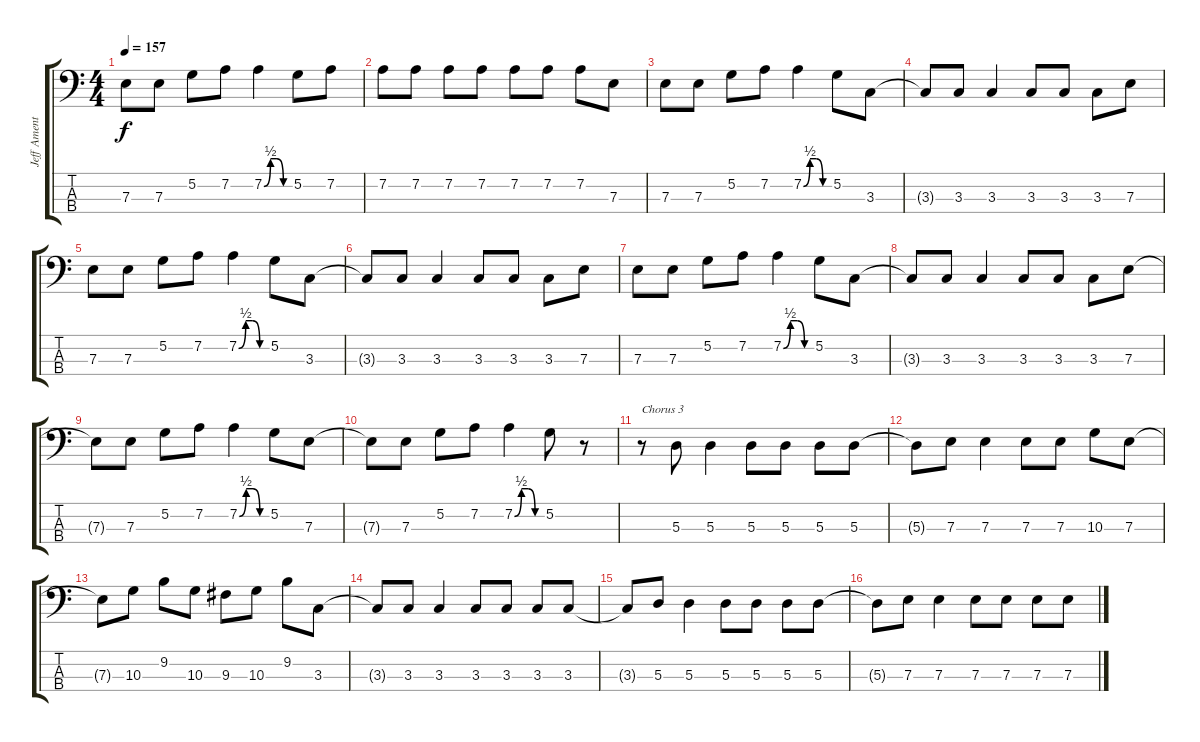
\track ("Jeff Ament" "Jeff Ament") {instrument electricbassfinger}
\staff {score tabs}
\tuning (G2 D2 A1 E1) {hide}
\ts (4 4)
\tempo 157
\clef f4
\ks c
7.3{t}.8{dy f} 7.3.8 5.2.8 7.2.8 7.2{be (custom 0 0 15 2 30 2 45 0 60 0)}.4 5.2.8 7.2.8 |
7.2.8 7.2.8 7.2.8 7.2.8 7.2.8 7.2.8 7.2.8 7.3.8 |
7.3.8 7.3.8 5.2.8 7.2.8 7.2{be (custom 0 0 15 2 30 2 45 0 60 0)}.4 5.2.8 3.3.8 |
3.3{t}.8 3.3.8 3.3.4 3.3.8 3.3.8 3.3.8 7.3.8 |
7.3.8 7.3.8 5.2.8 7.2.8 7.2{be (custom 0 0 15 2 30 2 45 0 60 0)}.4 5.2.8 3.3.8 |
3.3{t}.8 3.3.8 3.3.4 3.3.8 3.3.8 3.3.8 7.3.8 |
7.3.8 7.3.8 5.2.8 7.2.8 7.2{be (custom 0 0 15 2 30 2 45 0 60 0)}.4 5.2.8 3.3.8 |
3.3{t}.8 3.3.8 3.3.4 3.3.8 3.3.8 3.3.8 7.3.8 |
7.3{t}.8 7.3.8 5.2.8 7.2.8 7.2{be (custom 0 0 15 2 30 2 45 0 60 0)}.4 5.2.8 7.3.8 |
7.3{t}.8 7.3.8 5.2.8 7.2.8 7.2{be (custom 0 0 15 2 30 2 45 0 60 0)}.4 5.2.8 r.8 |
r.8{txt "Chorus 3"} 5.3.8 5.3.4 5.3.8 5.3.8 5.3.8 5.3.8 |
5.3{t}.8 7.3.8 7.3.4 7.3.8 7.3.8 10.3.8 7.3.8 |
7.3{t}.8 10.3.8 9.2.8 10.3.8 9.3.8 10.3.8 9.2.8 3.3.8 |
3.3{t}.8 3.3.8 3.3.4 3.3.8 3.3.8 3.3.8 3.3.8 |
3.3{t}.8 5.3.8 5.3.4 5.3.8 5.3.8 5.3.8 5.3.8 |
5.3{t}.8 7.3.8 7.3.4 7.3.8 7.3.8 7.3.8 7.3.8
